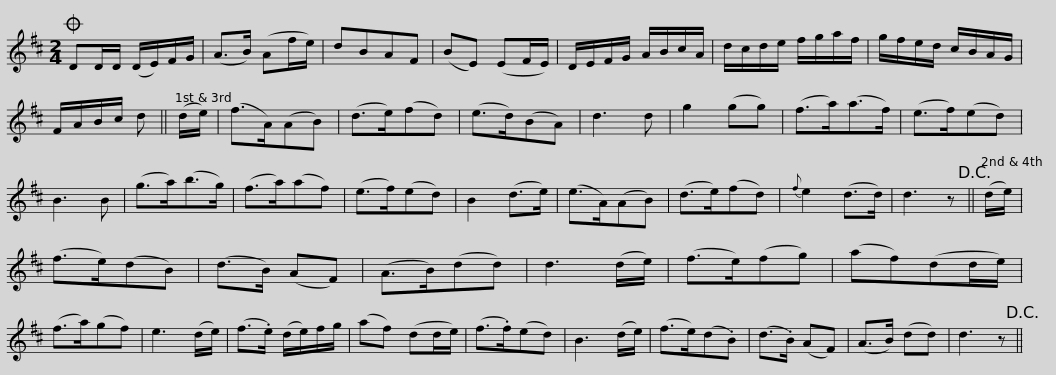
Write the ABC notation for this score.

X:1
L:1/8
M:2/4
I:linebreak $
K:D
V:1 treble
V:1
O DD/D/ (D/E/)F/G/ | (A>B) (Af/e/) | dBAF | (BE) (EF/E/) | D/E/F/G/ A/B/c/A/ | %5
 d/c/d/e/ f/g/a/f/ | g/f/e/d/ c/B/A/G/ |$ F/A/B/c/ d || (d/e/) | (f>A)(AB) | %10
 (d>e)(fd) | (e>d)(BA) | d3 d | g2 (gg) | (f>a)(a>f) | %15
 (e>f)(ed) | B3 B | (g>a)(b>g) |$ (f>a)(af) | (e>f)(ed) | %20
 B2 (d>e) | (e>A)(AB) | (d>e)(fd) |{f} e2 (d>d) | d3 z!D.C.! || %25
 (d/e/) | (f>e)(dB) | (d>B) (AF) | (A>B)(dd) |$ d3 (d/e/) | %30
 (f>e)(fg) | (af)(dd/e/) | (f>a)(gf) | e3 (d/e/) | (f>.e) (d/e/)f/g/ | %35
 (af) (dd/e/) | (f>.f)(ed) | B3 (d/e/) | (f>e)(d.B) |$ (d>.B) (AF) | %40
 (A>B) (dd) | d3 z!D.C.! || %42
